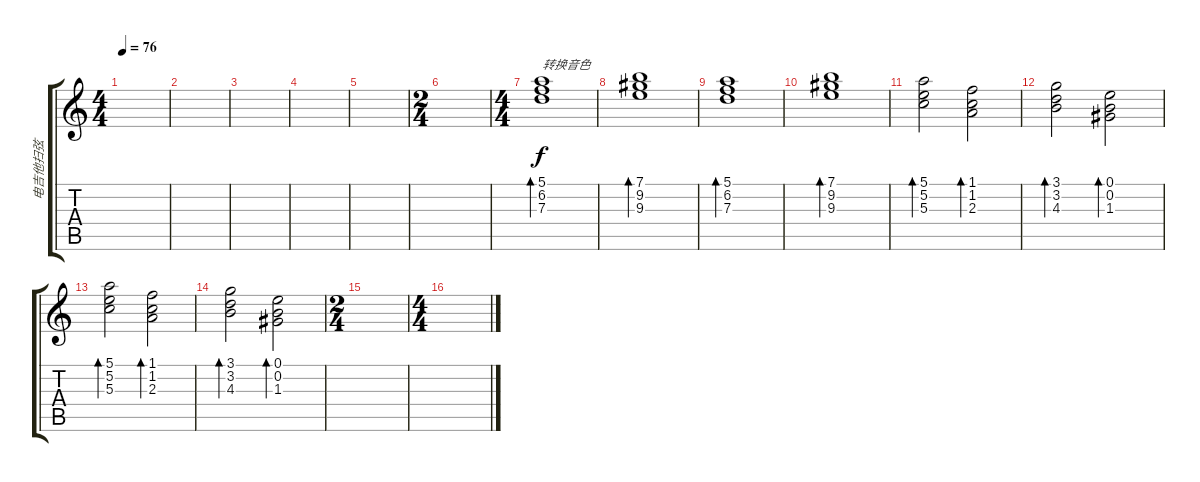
\track ("电吉他扫弦" "电吉他扫弦") {instrument electricguitarclean}
\staff {score tabs}
\tuning (E4 B3 G3 D3 A2 E2) {hide}
\ts (4 4)
\tempo 76
\clef g2
\ks c
|
|
|
|
|
\ts (2 4)
|
\ts (4 4)
(5.1 6.2 7.3).1{bd 240 txt "转换音色"} |
(7.1 9.2 9.3).1{bd 240} |
(5.1 6.2 7.3).1{bd 240} |
(7.1 9.2 9.3).1{bd 60} |
(5.1 5.2 5.3).2{bd 60} (1.1 1.2 2.3).2{bd 60} |
(3.1 3.2 4.3).2{bd 60} (0.1 0.2 1.3).2{bd 60} |
(5.1 5.2 5.3).2{bd 60} (1.1 1.2 2.3).2{bd 60} |
(3.1 3.2 4.3).2{bd 60} (0.1 0.2 1.3).2{bd 60} |
\ts (2 4)
|
\ts (4 4)
